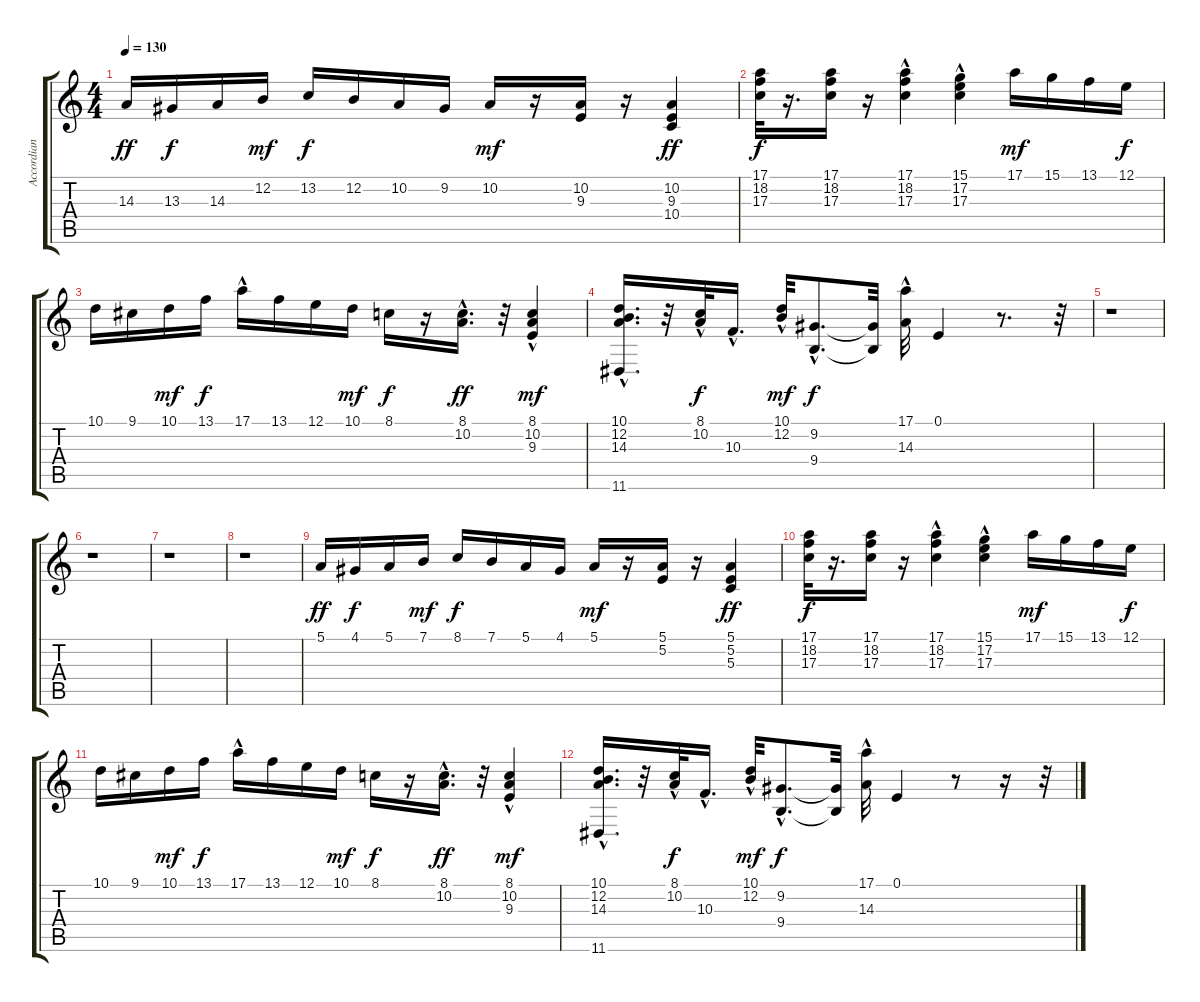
\track ("Accordian" "Accordian") {instrument accordion}
\staff {score tabs}
\tuning (E4 B3 G3 D3 A2 E2) {hide}
\ts (4 4)
\tempo 130
\clef g2
\ks c
14.3.16{dy ff} 13.3.16{dy f} 14.3.16 12.2.16{dy mf} 13.2.16{dy f} 12.2.16 10.2.16 9.2.16 10.2.16{dy mf} r.16 (10.2 9.3).16 r.16 (10.2 9.3 10.4).4{dy ff} |
(17.1 18.2 17.3).32{dy f} r.16{d} (17.1 18.2 17.3).16 r.16 (17.1{hac} 18.2 17.3{hac}).4 (15.1{hac} 17.2 17.3{hac}).4 17.1.16{dy mf} 15.1.16 13.1.16 12.1.16{dy f} |
10.1.16 9.1.16 10.1.16{dy mf} 13.1.16{dy f} 17.1{hac}.16 13.1.16 12.1.16 10.1.16{dy mf} 8.1.16{dy f} r.16 (8.1{hac} 10.2).16{d dy ff} r.32 (8.1 10.2 9.3{hac}).4{dy mf} |
(10.1{hac} 12.2{hac} 14.3{hac} 11.6{hac}).16{d} r.32 (8.1{hac} 10.2{hac}).32{dy f} 10.3{hac}.16{d} (10.1{hac} 12.2{hac}).32{dy mf} (9.2{hac} 9.4{hac}).8{d dy f} (9.2{t} 9.4{t}).32 (17.1{hac} 14.3).32 0.1.4 r.8{d} r.32 |
r.1 |
r.1 |
r.1 |
r.1 |
5.1.16{dy ff} 4.1.16{dy f} 5.1.16 7.1.16{dy mf} 8.1.16{dy f} 7.1.16 5.1.16 4.1.16 5.1.16{dy mf} r.16 (5.1 5.2).16 r.16 (5.1 5.2 5.3).4{dy ff} |
(17.1 18.2 17.3).32{dy f} r.16{d} (17.1 18.2 17.3).16 r.16 (17.1{hac} 18.2 17.3{hac}).4 (15.1{hac} 17.2 17.3{hac}).4 17.1.16{dy mf} 15.1.16 13.1.16 12.1.16{dy f} |
10.1.16 9.1.16 10.1.16{dy mf} 13.1.16{dy f} 17.1{hac}.16 13.1.16 12.1.16 10.1.16{dy mf} 8.1.16{dy f} r.16 (8.1{hac} 10.2).16{d dy ff} r.32 (8.1 10.2 9.3{hac}).4{dy mf} |
(10.1{hac} 12.2{hac} 14.3{hac} 11.6{hac}).16{d} r.32 (8.1{hac} 10.2{hac}).32{dy f} 10.3{hac}.16{d} (10.1{hac} 12.2{hac}).32{dy mf} (9.2{hac} 9.4{hac}).8{d dy f} (9.2{t} 9.4{t}).32 (17.1{hac} 14.3).32 0.1.4 r.8 r.16 r.32
